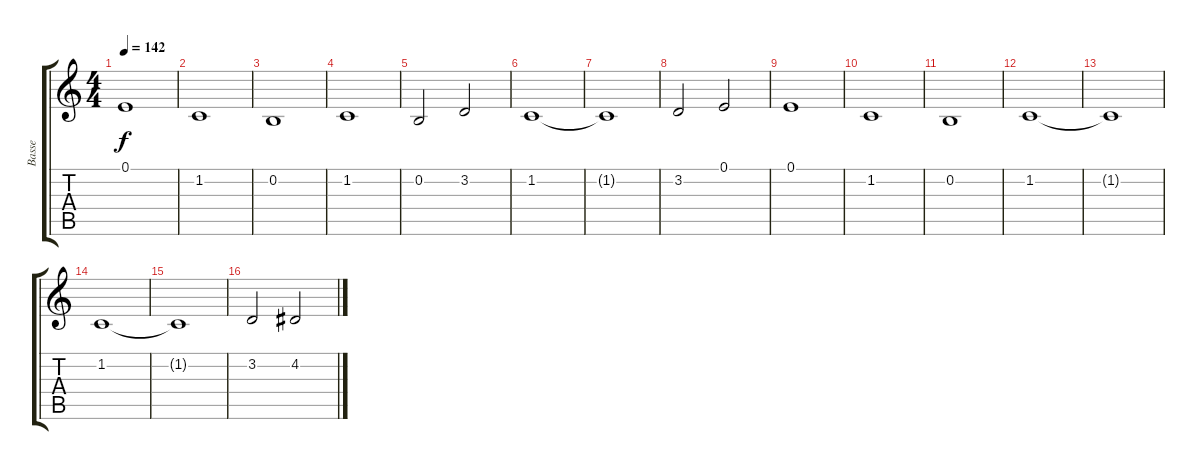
\track ("Basse" "Basse") {instrument fx7echoes}
\staff {score tabs}
\tuning (E4 B3 G3 D3 A2 E2) {hide}
\ts (4 4)
\tempo 142
\clef g2
\ks c
0.1.1{dy f} |
1.2.1 |
0.2.1 |
1.2.1 |
0.2.2 3.2.2 |
1.2.1 |
1.2{t}.1 |
3.2.2 0.1.2 |
0.1.1 |
1.2.1 |
0.2.1 |
1.2.1 |
1.2{t}.1 |
1.2.1 |
1.2{t}.1 |
3.2.2 4.2.2
